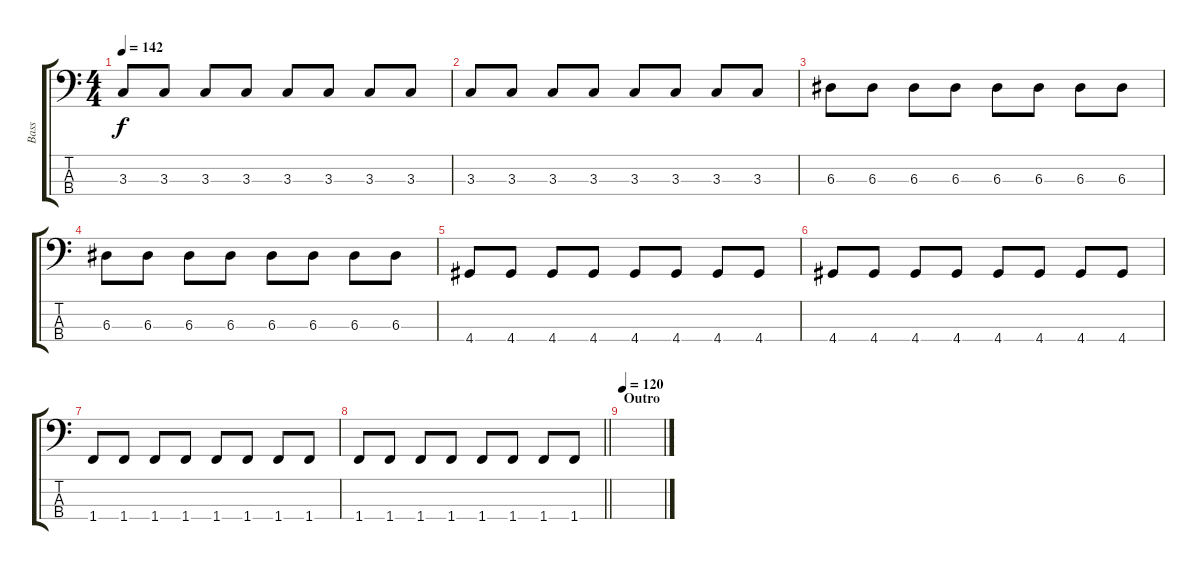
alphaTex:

\track ("Bass" "Bass") {instrument electricbassfinger}
\staff {score tabs}
\tuning (G2 D2 A1 E1) {hide}
\ts (4 4)
\tempo 142
\clef f4
\ks c
3.3.8{dy f} 3.3.8 3.3.8 3.3.8 3.3.8 3.3.8 3.3.8 3.3.8 |
3.3.8 3.3.8 3.3.8 3.3.8 3.3.8 3.3.8 3.3.8 3.3.8 |
6.3.8 6.3.8 6.3.8 6.3.8 6.3.8 6.3.8 6.3.8 6.3.8 |
6.3.8 6.3.8 6.3.8 6.3.8 6.3.8 6.3.8 6.3.8 6.3.8 |
4.4.8 4.4.8 4.4.8 4.4.8 4.4.8 4.4.8 4.4.8 4.4.8 |
4.4.8 4.4.8 4.4.8 4.4.8 4.4.8 4.4.8 4.4.8 4.4.8 |
1.4.8 1.4.8 1.4.8 1.4.8 1.4.8 1.4.8 1.4.8 1.4.8 |
\barLineRight lightlight
1.4.8 1.4.8 1.4.8 1.4.8 1.4.8 1.4.8 1.4.8 1.4.8 |
\section ("" "Outro")
\tempo 120
